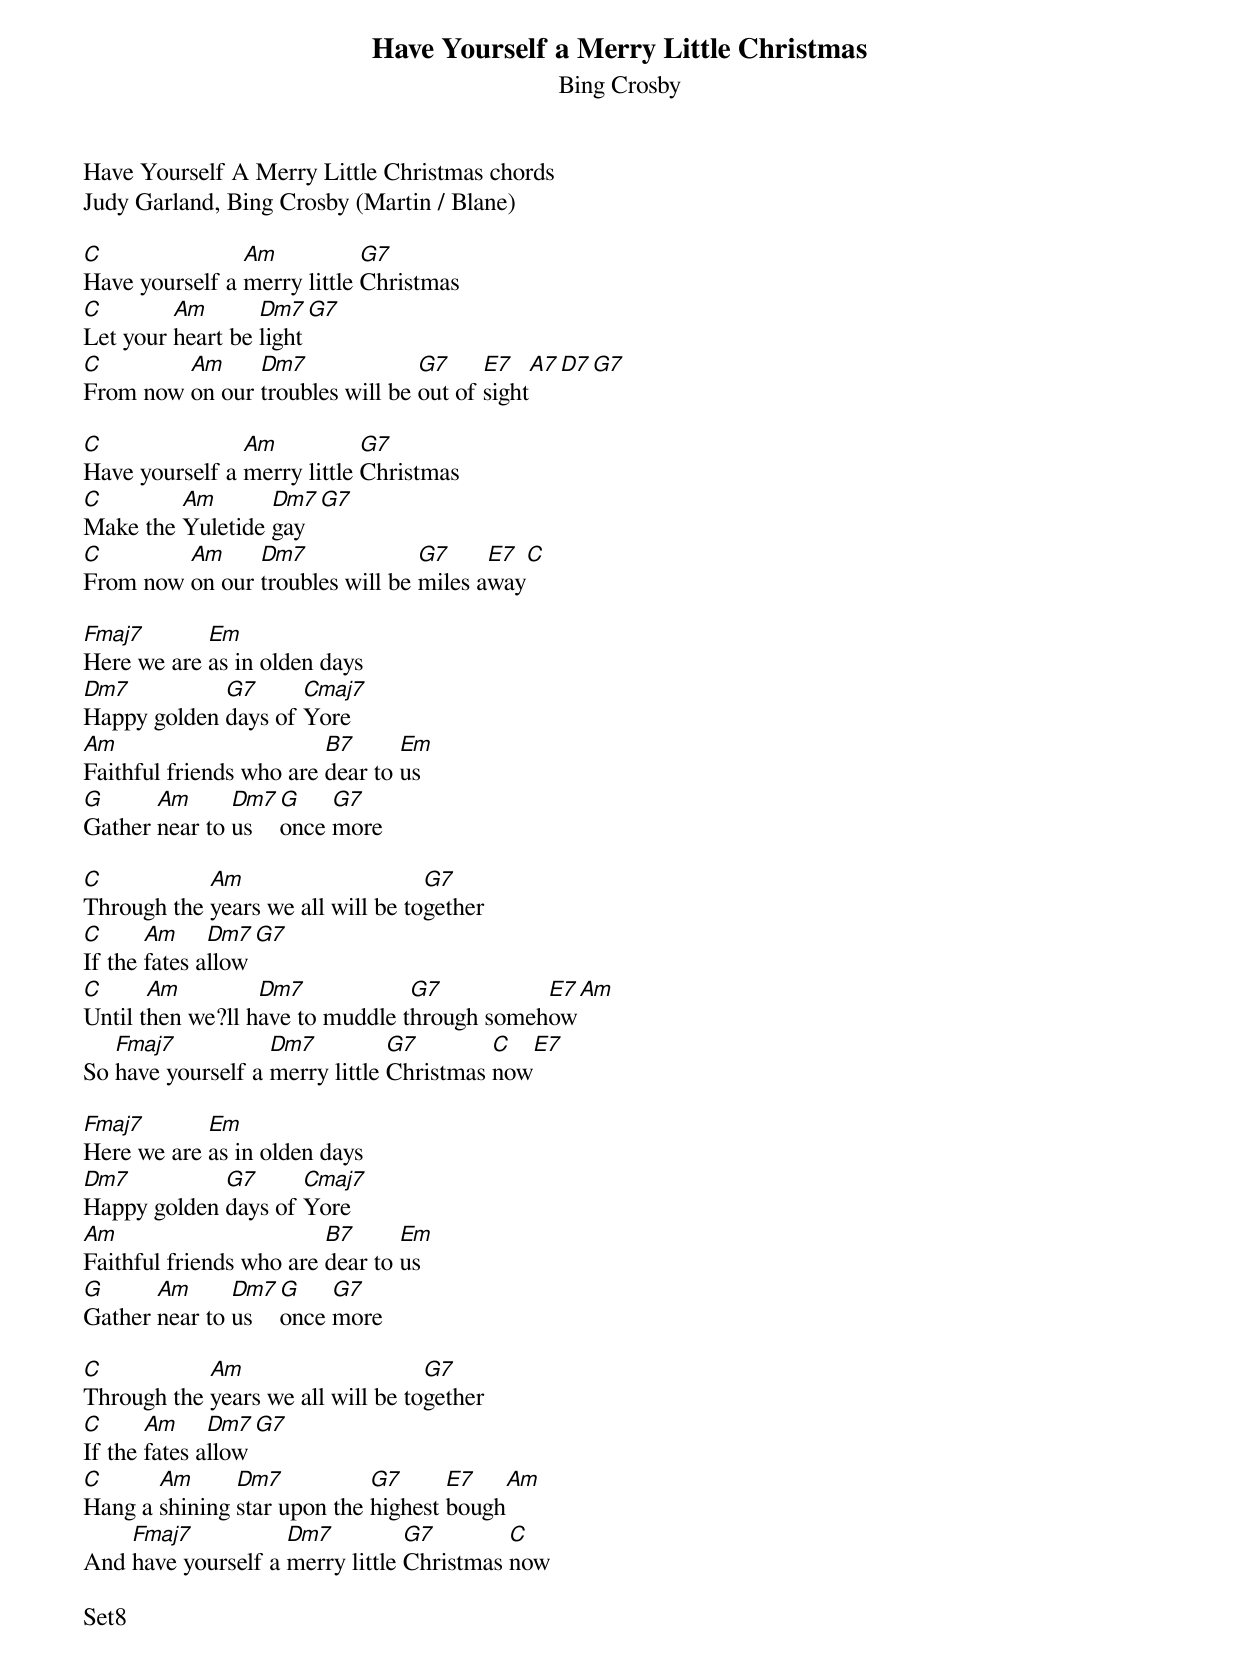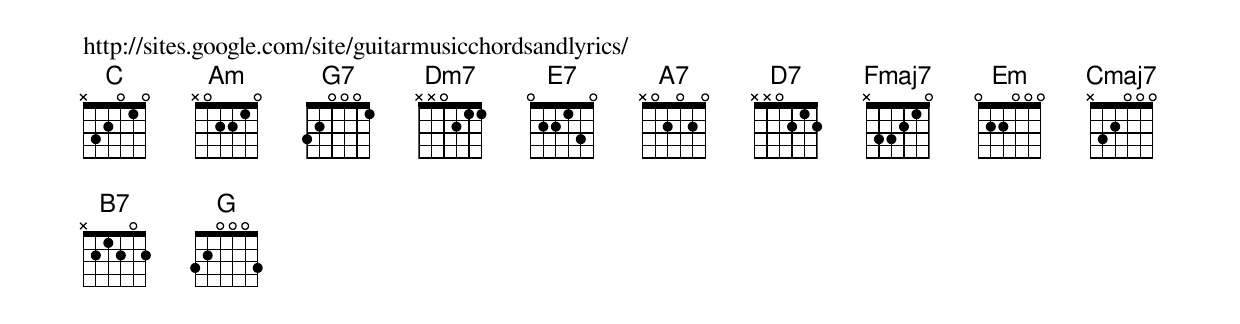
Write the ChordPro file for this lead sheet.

{t:Have Yourself a Merry Little Christmas}
{st:Bing Crosby}

Have Yourself A Merry Little Christmas chords
Judy Garland, Bing Crosby (Martin / Blane)

[C]Have yourself a [Am]merry little [G7]Christmas
[C]Let your [Am]heart be [Dm7]light[G7]
[C]From now [Am]on our [Dm7]troubles will be [G7]out of [E7]sight[A7][D7][G7]

[C]Have yourself a [Am]merry little [G7]Christmas
[C]Make the [Am]Yuletide [Dm7]gay[G7]
[C]From now [Am]on our [Dm7]troubles will be [G7]miles a[E7]way[C]

[Fmaj7]Here we are [Em]as in olden days
[Dm7]Happy golden [G7]days of [Cmaj7]Yore
[Am]Faithful friends who are [B7]dear to [Em]us
[G]Gather [Am]near to [Dm7]us [G]once [G7]more

[C]Through the [Am]years we all will be to[G7]gether
[C]If the [Am]fates a[Dm7]llow[G7]
[C]Until t[Am]hen we?ll h[Dm7]ave to muddle t[G7]hrough someh[E7]ow[Am]
So [Fmaj7]have yourself a [Dm7]merry little [G7]Christmas [C]now[E7]

[Fmaj7]Here we are [Em]as in olden days
[Dm7]Happy golden [G7]days of [Cmaj7]Yore
[Am]Faithful friends who are [B7]dear to [Em]us
[G]Gather [Am]near to [Dm7]us [G]once [G7]more

[C]Through the [Am]years we all will be to[G7]gether
[C]If the [Am]fates a[Dm7]llow[G7]
[C]Hang a [Am]shining [Dm7]star upon the [G7]highest [E7]bough[Am]
And [Fmaj7]have yourself a [Dm7]merry little [G7]Christmas [C]now

Set8

http://sites.google.com/site/guitarmusicchordsandlyrics/
